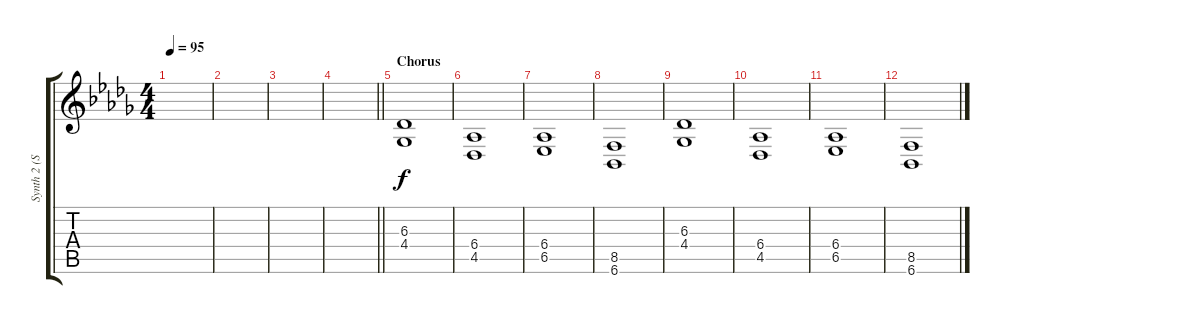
\track ("Synth 2 (Strings)" "Synth 2 (S") {instrument stringensemble1}
\staff {score tabs}
\tuning (E4 B3 G3 D3 A2 E2) {hide}
\ts (4 4)
\tempo 95
\clef g2
\ks db
|
|
|
\barLineRight lightlight
|
\section ("" "Chorus")
(6.3 4.4).1 |
(6.4 4.5).1 |
(6.4 6.5).1 |
(8.5 6.6).1 |
(6.3 4.4).1 |
(6.4 4.5).1 |
(6.4 6.5).1 |
(8.5 6.6).1
